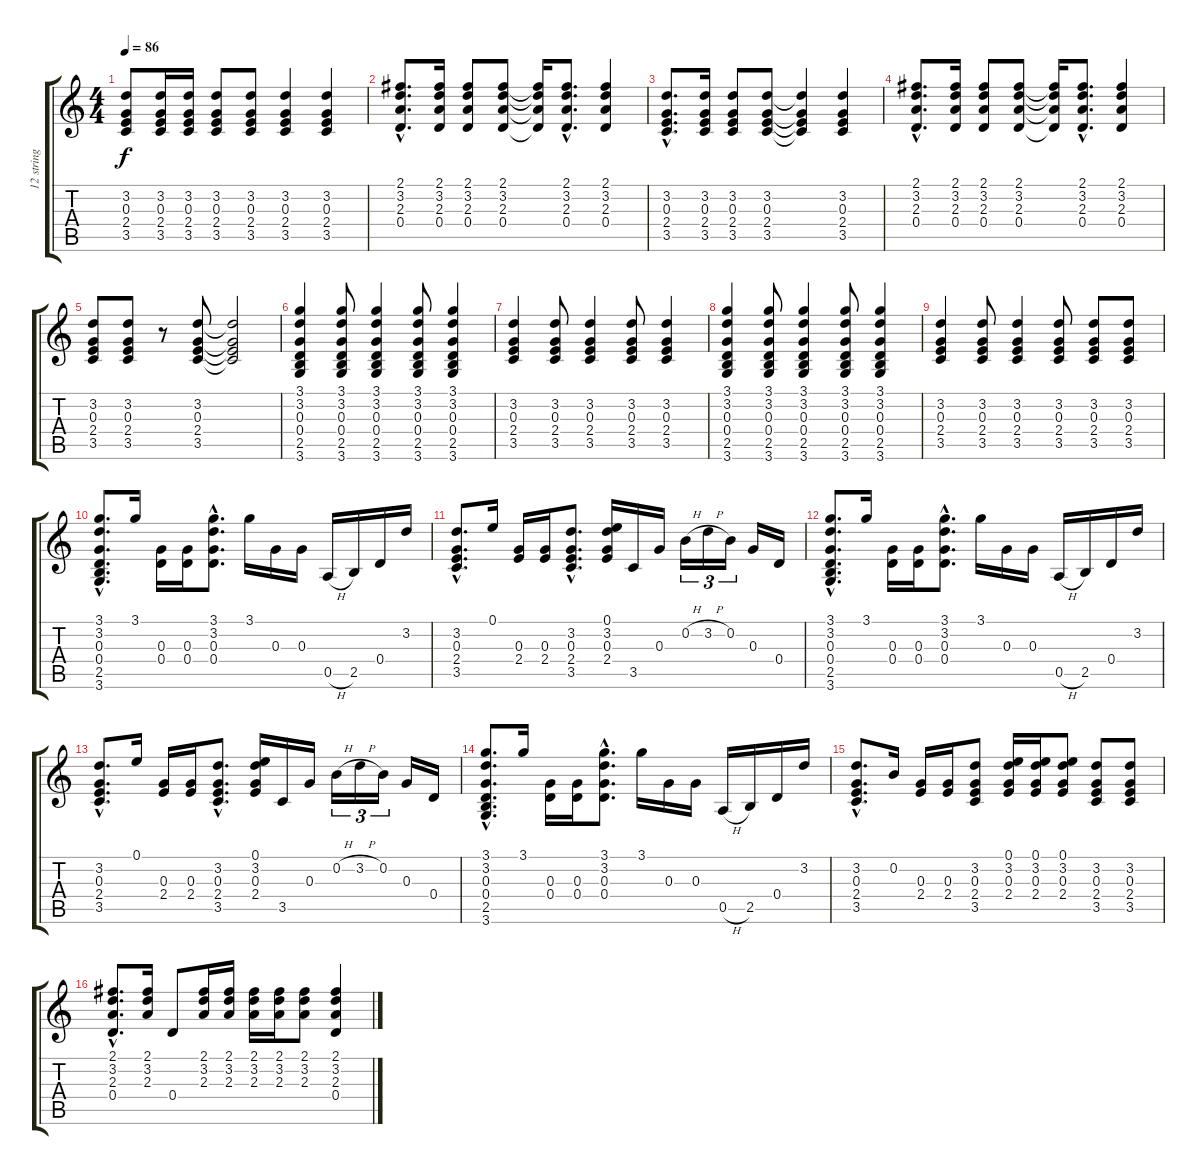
\track ("12 string" "12 string") {instrument acousticguitarsteel}
\staff {score tabs}
\tuning (E4 B3 G3 D3 A2 E2) {hide}
\ts (4 4)
\tempo 86
\clef g2
\ks c
(3.2 0.3 2.4 3.5).8{dy f} (3.2 0.3 2.4 3.5).16 (3.2 0.3 2.4 3.5).16 (3.2 0.3 2.4 3.5).8 (3.2 0.3 2.4 3.5).8 (3.2 0.3 2.4 3.5).4 (3.2 0.3 2.4 3.5).4 |
(2.1{hac} 3.2{hac} 2.3{hac} 0.4{hac}).8{d} (2.1 3.2 2.3 0.4).16 (2.1 3.2 2.3 0.4).8 (2.1 3.2 2.3 0.4).8 (2.1{t} 3.2{t} 2.3{t} 0.4{t}).16 (2.1{hac} 3.2{hac} 2.3{hac} 0.4{hac}).8{d} (2.1 3.2 2.3 0.4).4 |
(3.2{hac} 0.3{hac} 2.4{hac} 3.5{hac}).8{d} (3.2 0.3 2.4 3.5).16 (3.2 0.3 2.4 3.5).8 (3.2 0.3 2.4 3.5).8 (3.2{t} 0.3{t} 2.4{t} 3.5{t}).4 (3.2 0.3 2.4 3.5).4 |
(2.1{hac} 3.2{hac} 2.3{hac} 0.4{hac}).8{d} (2.1 3.2 2.3 0.4).16 (2.1 3.2 2.3 0.4).8 (2.1 3.2 2.3 0.4).8 (2.1{t} 3.2{t} 2.3{t} 0.4{t}).16 (2.1{hac} 3.2{hac} 2.3{hac} 0.4{hac}).8{d} (2.1 3.2 2.3 0.4).4 |
(3.2 0.3 2.4 3.5).8 (3.2 0.3 2.4 3.5).8 r.8 (3.2 0.3 2.4 3.5).8 (3.2{t} 0.3{t} 2.4{t} 3.5{t}).2 |
(3.1 3.2 0.3 0.4 2.5 3.6).4 (3.1 3.2 0.3 0.4 2.5 3.6).8 (3.1 3.2 0.3 0.4 2.5 3.6).4 (3.1 3.2 0.3 0.4 2.5 3.6).8 (3.1 3.2 0.3 0.4 2.5 3.6).4 |
(3.2 0.3 2.4 3.5).4 (3.2 0.3 2.4 3.5).8 (3.2 0.3 2.4 3.5).4 (3.2 0.3 2.4 3.5).8 (3.2 0.3 2.4 3.5).4 |
(3.1 3.2 0.3 0.4 2.5 3.6).4 (3.1 3.2 0.3 0.4 2.5 3.6).8 (3.1 3.2 0.3 0.4 2.5 3.6).4 (3.1 3.2 0.3 0.4 2.5 3.6).8 (3.1 3.2 0.3 0.4 2.5 3.6).4 |
(3.2 0.3 2.4 3.5).4 (3.2 0.3 2.4 3.5).8 (3.2 0.3 2.4 3.5).4 (3.2 0.3 2.4 3.5).8 (3.2 0.3 2.4 3.5).8 (3.2 0.3 2.4 3.5).8 |
(3.1{hac} 3.2{hac} 0.3{hac} 0.4{hac} 2.5{hac} 3.6{hac}).8{d} 3.1.16 (0.3 0.4).16 (0.3 0.4).16 (3.1{hac} 3.2{hac} 0.3{hac} 0.4{hac}).8{d} 3.1.16 0.3.16 0.3.16 0.5{h}.16 2.5.16 0.4.16 3.2.16 |
(3.2{hac} 0.3{hac} 2.4{hac} 3.5{hac}).8{d} 0.1.16 (0.3 2.4).16 (0.3 2.4).16 (3.2{hac} 0.3{hac} 2.4{hac} 3.5{hac}).8{d} (0.1 3.2 0.3 2.4).16 3.5.16 0.3.16 0.2{h}.16{tu (3 2)} 3.2{h}.16{tu (3 2)} 0.2.16{tu (3 2)} 0.3.16 0.4.16 |
(3.1{hac} 3.2{hac} 0.3{hac} 0.4{hac} 2.5{hac} 3.6{hac}).8{d} 3.1.16 (0.3 0.4).16 (0.3 0.4).16 (3.1{hac} 3.2{hac} 0.3{hac} 0.4{hac}).8{d} 3.1.16 0.3.16 0.3.16 0.5{h}.16 2.5.16 0.4.16 3.2.16 |
(3.2{hac} 0.3{hac} 2.4{hac} 3.5{hac}).8{d} 0.1.16 (0.3 2.4).16 (0.3 2.4).16 (3.2{hac} 0.3{hac} 2.4{hac} 3.5{hac}).8{d} (0.1 3.2 0.3 2.4).16 3.5.16 0.3.16 0.2{h}.16{tu (3 2)} 3.2{h}.16{tu (3 2)} 0.2.16{tu (3 2)} 0.3.16 0.4.16 |
(3.1{hac} 3.2{hac} 0.3{hac} 0.4{hac} 2.5{hac} 3.6{hac}).8{d} 3.1.16 (0.3 0.4).16 (0.3 0.4).16 (3.1{hac} 3.2{hac} 0.3{hac} 0.4{hac}).8{d} 3.1.16 0.3.16 0.3.16 0.5{h}.16 2.5.16 0.4.16 3.2.16 |
(3.2{hac} 0.3{hac} 2.4{hac} 3.5{hac}).8{d} 0.2.16 (0.3 2.4).16 (0.3 2.4).16 (3.2 0.3 2.4 3.5).8 (0.1 3.2 0.3 2.4).16 (0.1 3.2 0.3 2.4).16 (0.1 3.2 0.3 2.4).8 (3.2 0.3 2.4 3.5).8 (3.2 0.3 2.4 3.5).8 |
(2.1{hac} 3.2{hac} 2.3{hac} 0.4{hac}).8{d} (2.1 3.2 2.3).16 0.4.8 (2.1 3.2 2.3).16 (2.1 3.2 2.3).16 (2.1 3.2 2.3).16 (2.1 3.2 2.3).16 (2.1 3.2 2.3).8 (2.1 3.2 2.3 0.4).4
